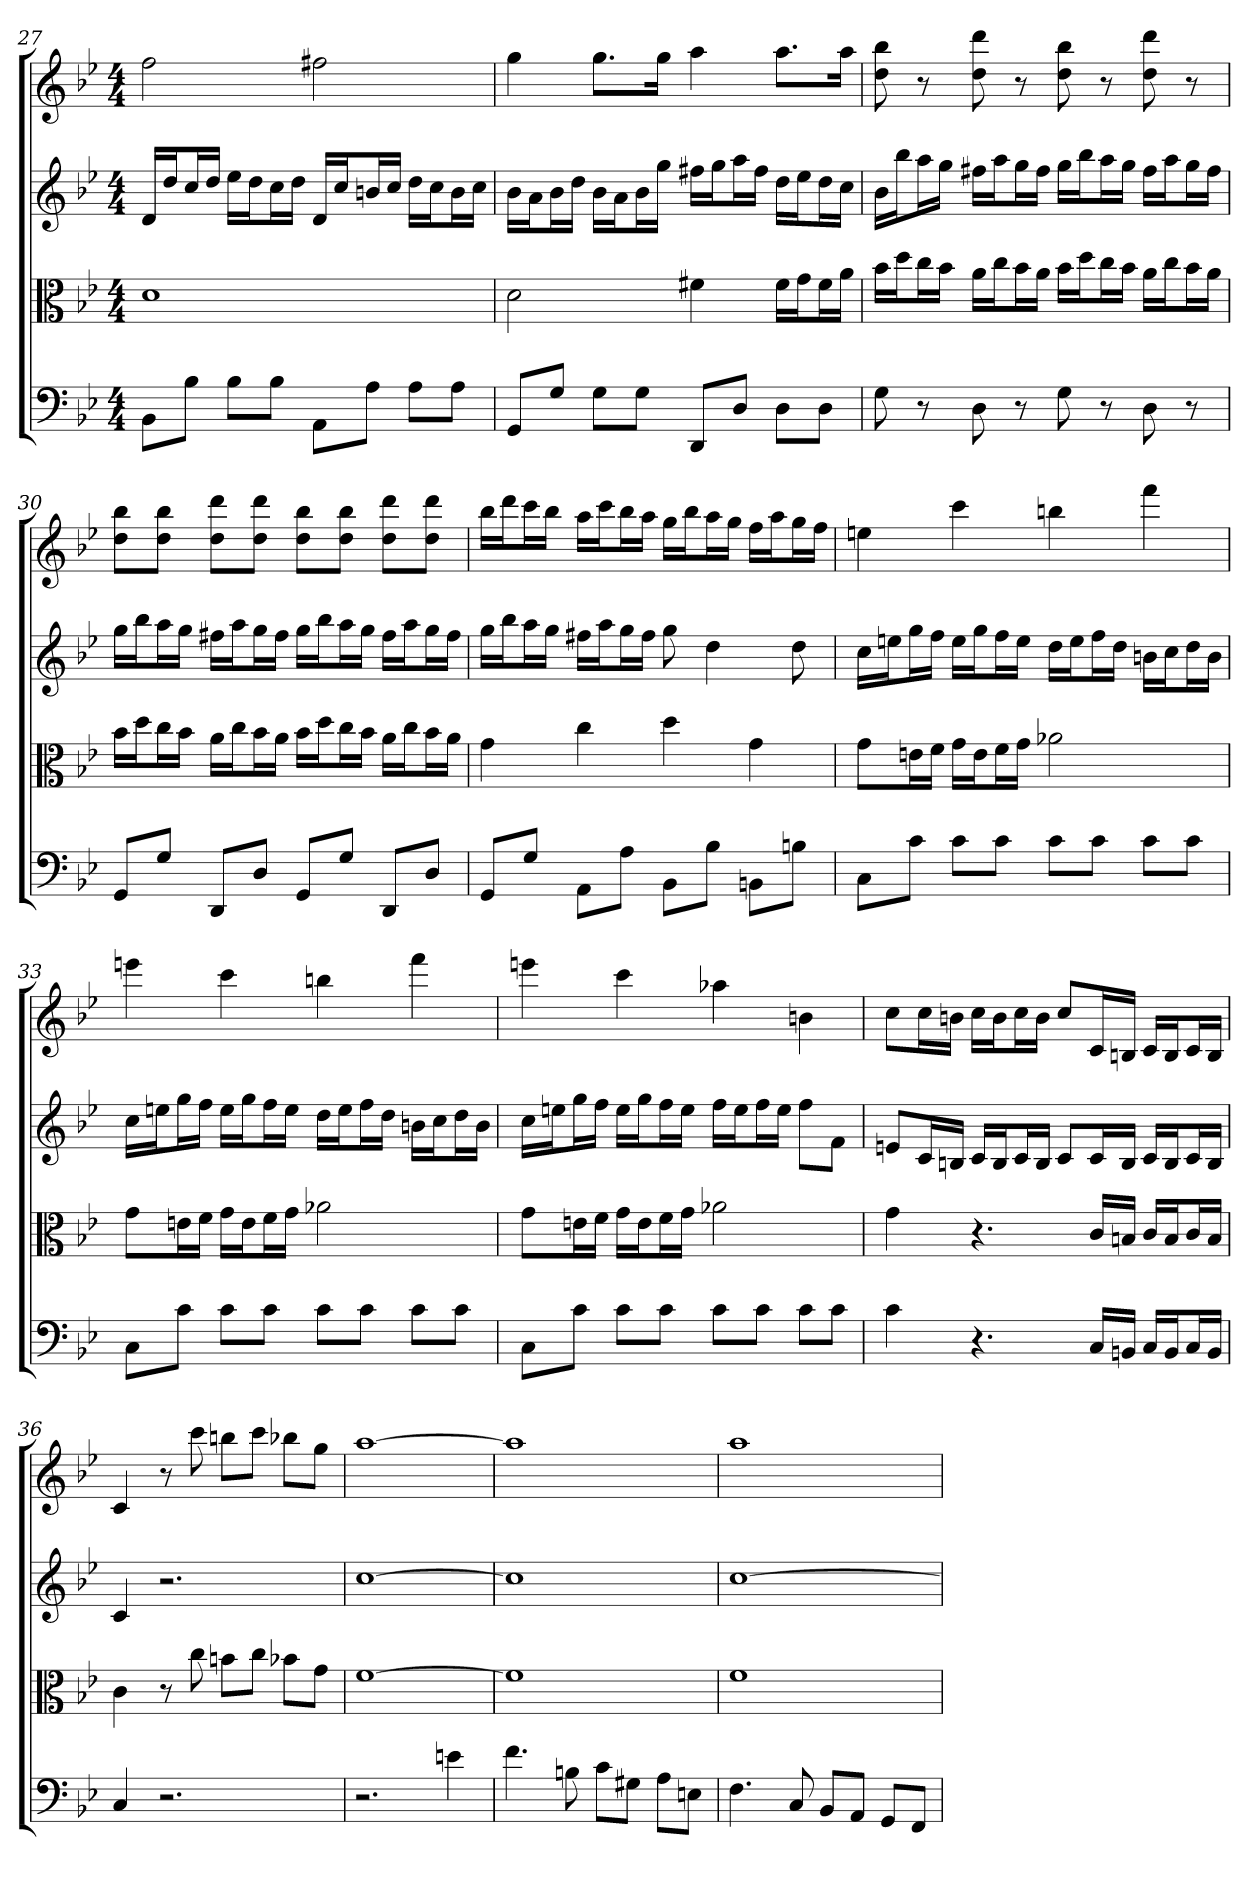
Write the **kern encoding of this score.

**kern	**kern	**kern	**kern
*part4	*part3	*part2	*part1
*staff4	*staff3	*staff2	*staff1
*clefF4	*clefC3	*	*
*k[b-e-]	*k[b-e-]	*k[b-e-]	*k[b-e-]
*B-:	*B-:	*B-:	*B-:
*M4/4	*M4/4	*M4/4	*M4/4
=27	=27	=27	=27
8BB-\L	1d	16dLL	2ff
.	.	16ddJ	.
8B-\J	.	16ccL	.
.	.	16ddJJ	.
8B-\L	.	16ee-LL	.
.	.	16ddJ	.
8B-\J	.	16ccL	.
.	.	16ddJJ	.
8AA\L	.	16dLL	2ff#X
.	.	16ccJ	.
8A\J	.	16bnL	.
.	.	16ccJJ	.
8A\L	.	16ddLL	.
.	.	16ccJ	.
8A\J	.	16bL	.
.	.	16ccJJ	.
=28	=28	=28	=28
8GG/L	2d	16b-LL	4gg
.	.	16aJ	.
8G/J	.	16b-L	.
.	.	16ddJJ	.
8G\L	.	16b-LL	8.ggL
.	.	16aJ	.
8G\J	.	16b-L	.
.	.	16ggJJ	16ggJk
8DD/L	4f#X	16ff#XLL	4aa
.	.	16ggJ	.
8D/J	.	16aaL	.
.	.	16ff#JJ	.
8D\L	16f#\LL	16ddLL	8.aaL
.	16g\J	16ee-J	.
8D\J	16f#\L	16ddL	.
.	16a\JJ	16ccJJ	16aaJk
=29	=29	=29	=29
8G	16b-\LL	16b-LL	8dd 8bb-
.	16dd\J	16bb-J	.
8r	16cc\L	16aaL	8r
.	16b-\JJ	16ggJJ	.
8D	16a\LL	16ff#XLL	8dd 8ddd
.	16cc\J	16aaJ	.
8r	16b-\L	16ggL	8r
.	16a\JJ	16ff#JJ	.
8G	16b-\LL	16ggLL	8dd 8bb-
.	16dd\J	16bb-J	.
8r	16cc\L	16aaL	8r
.	16b-\JJ	16ggJJ	.
8D	16a\LL	16ff#LL	8dd 8ddd
.	16cc\J	16aaJ	.
8r	16b-\L	16ggL	8r
.	16a\JJ	16ff#JJ	.
=30	=30	=30	=30
8GG/L	16b-\LL	16ggLL	8dd 8bb-L
.	16dd\J	16bb-J	.
8G/J	16cc\L	16aaL	8dd 8bb-J
.	16b-\JJ	16ggJJ	.
8DD/L	16a\LL	16ff#XLL	8dd 8dddL
.	16cc\J	16aaJ	.
8D/J	16b-\L	16ggL	8dd 8dddJ
.	16a\JJ	16ff#JJ	.
8GG/L	16b-\LL	16ggLL	8dd 8bb-L
.	16dd\J	16bb-J	.
8G/J	16cc\L	16aaL	8dd 8bb-J
.	16b-\JJ	16ggJJ	.
8DD/L	16a\LL	16ff#LL	8dd 8dddL
.	16cc\J	16aaJ	.
8D/J	16b-\L	16ggL	8dd 8dddJ
.	16a\JJ	16ff#JJ	.
=31	=31	=31	=31
8GG/L	4g	16ggLL	16bb-LL
.	.	16bb-J	16dddJ
8G/J	.	16aaL	16cccL
.	.	16ggJJ	16bb-JJ
8AA\L	4cc	16ff#XLL	16aaLL
.	.	16aaJ	16cccJ
8A\J	.	16ggL	16bb-L
.	.	16ff#JJ	16aaJJ
8BB-\L	4dd	8gg	16ggLL
.	.	.	16bb-J
8B-\J	.	4dd	16aaL
.	.	.	16ggJJ
8BBn\L	4g	.	16ffLL
.	.	.	16aaJ
8Bn\J	.	8dd	16ggL
.	.	.	16ffJJ
=32	=32	=32	=32
8C\L	8g\L	16ccLL	4een
.	.	16eenJ	.
8c\J	16en\L	16ggL	.
.	16f\JJ	16ffJJ	.
8c\L	16g\LL	16eeLL	4ccc
.	16e\J	16ggJ	.
8c\J	16f\L	16ffL	.
.	16g\JJ	16eeJJ	.
8c\L	2a-X	16ddLL	4bbn
.	.	16eeJ	.
8c\J	.	16ffL	.
.	.	16ddJJ	.
8c\L	.	16bnLL	4fff
.	.	16ccJ	.
8c\J	.	16ddL	.
.	.	16bJJ	.
=33	=33	=33	=33
8C\L	8g\L	16ccLL	4eeen
.	.	16eenJ	.
8c\J	16en\L	16ggL	.
.	16f\JJ	16ffJJ	.
8c\L	16g\LL	16eeLL	4ccc
.	16e\J	16ggJ	.
8c\J	16f\L	16ffL	.
.	16g\JJ	16eeJJ	.
8c\L	2a-X	16ddLL	4bbn
.	.	16eeJ	.
8c\J	.	16ffL	.
.	.	16ddJJ	.
8c\L	.	16bnLL	4fff
.	.	16ccJ	.
8c\J	.	16ddL	.
.	.	16bJJ	.
=34	=34	=34	=34
8C\L	8g\L	16ccLL	4eeen
.	.	16eenJ	.
8c\J	16en\L	16ggL	.
.	16f\JJ	16ffJJ	.
8c\L	16g\LL	16eeLL	4ccc
.	16e\J	16ggJ	.
8c\J	16f\L	16ffL	.
.	16g\JJ	16eeJJ	.
8c\L	2a-X	16ffLL	4aa-X
.	.	16eeJ	.
8c\J	.	16ffL	.
.	.	16eeJJ	.
8c\L	.	8ffL	4bn
8c\J	.	8fJ	.
=35	=35	=35	=35
4c	4g	8enL	8ccL
.	.	16cL	16ccL
.	.	16BnJJ	16bnJJ
4.r	4.r	16cLL	16ccLL
.	.	16BJ	16bJ
.	.	16cL	16ccL
.	.	16BJJ	16bJJ
.	.	8cL	8ccL
16C/LL	16c/LL	16cL	16cL
16BBn/JJ	16Bn/JJ	16BJJ	16BnJJ
16C/LL	16c/LL	16cLL	16cLL
16BB/J	16B/J	16BJ	16BJ
16C/L	16c/L	16cL	16cL
16BB/JJ	16B/JJ	16BJJ	16BJJ
=36	=36	=36	=36
4C	4c	4c	4c
2.r	8r	2.r	8r
.	8cc	.	8ccc
.	8bn\L	.	8bbnL
.	8cc\J	.	8cccJ
.	8b-X\L	.	8bb-XL
.	8g\J	.	8ggJ
=37	=37	=37	=37
2.r	[1f	[1cc	[1aa
4en	.	.	.
=38	=38	=38	=38
4.f	1f]	1cc]	1aa]
8Bn	.	.	.
8c\L	.	.	.
8G#X\J	.	.	.
8A\L	.	.	.
8En\J	.	.	.
=39	=39	=39	=39
4.F	1f	[1cc	1aa
8C	.	.	.
8BB-/L	.	.	.
8AA/J	.	.	.
8GG/L	.	.	.
8FF/J	.	.	.
=	=	=	=
*-	*-	*-	*-
